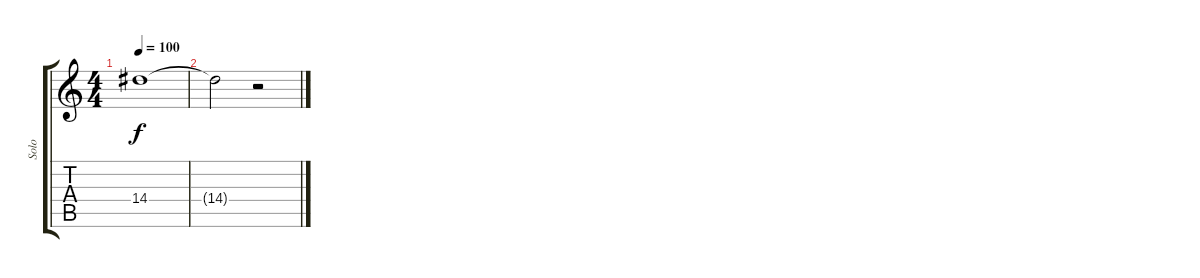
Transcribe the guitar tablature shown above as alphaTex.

\track ("Solo" "Solo") {instrument distortionguitar}
\staff {score tabs}
\tuning (Eb4 Bb3 Gb3 Db3 Ab2 Eb2) {hide}
\ts (4 4)
\tempo 100
\clef g2
\ks c
14.4{t}.1{dy f} |
14.4{t}.2 r.2
